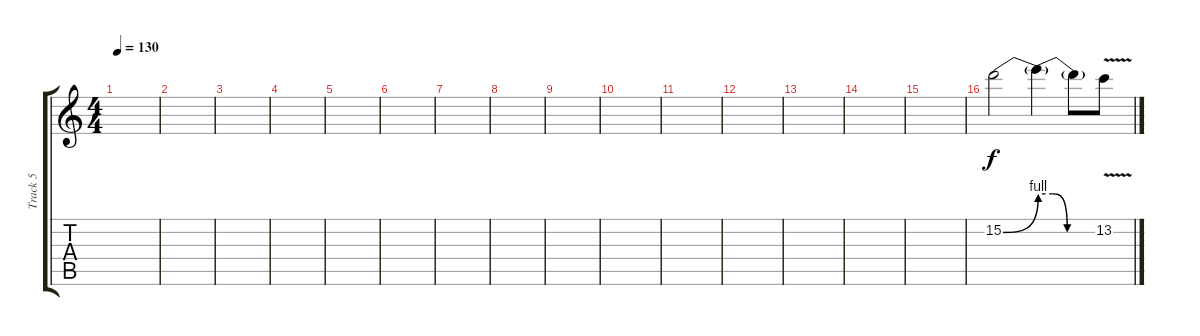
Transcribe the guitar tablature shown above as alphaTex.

\track ("Track 5" "Track 5") {instrument distortionguitar}
\staff {score tabs}
\tuning (E4 B3 G3 D3 A2 E2) {hide}
\ts (4 4)
\tempo 130
\clef g2
\ks aminor
|
|
|
|
|
|
|
|
|
|
|
|
|
|
|
15.2{be (bend 0 0 60 4)}.2 15.2{be (custom 0 4 15 4 30 0 60 0) t}.4 15.2{t}.8 13.2{v}.8
